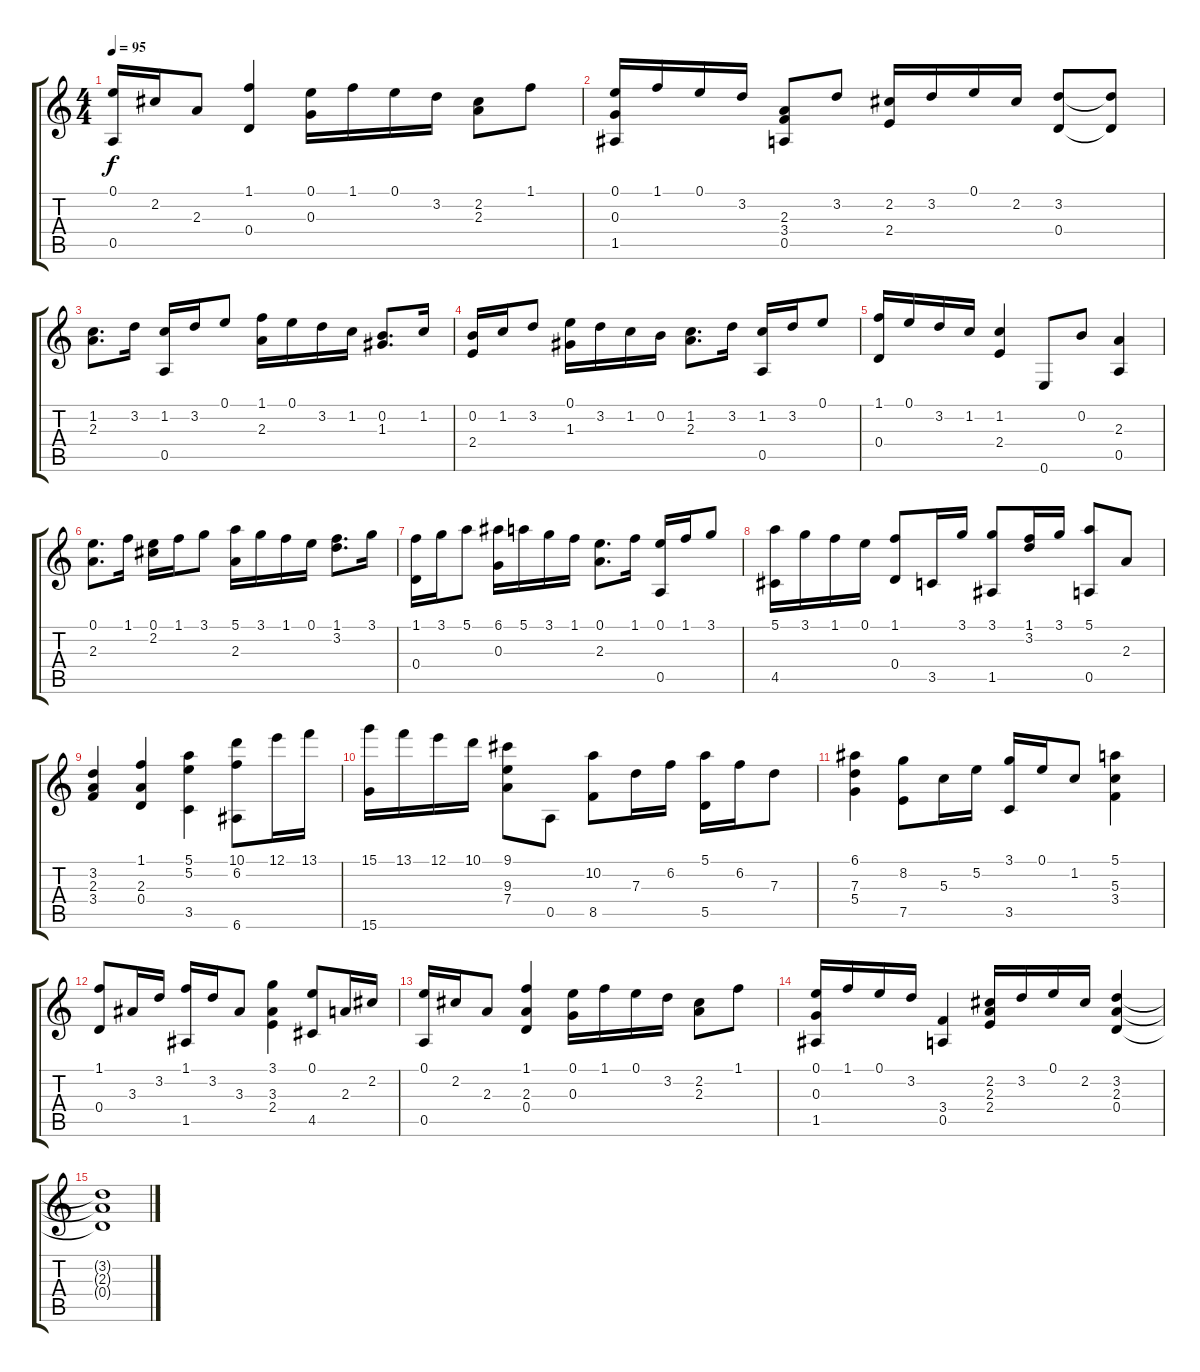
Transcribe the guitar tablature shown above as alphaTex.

\track "" {instrument acousticguitarnylon}
\staff {score tabs}
\tuning (E4 B3 G3 D3 A2 E2) {hide}
\ts (4 4)
\tempo 95
\clef g2
\ks c
(0.1 0.5).16{dy f} 2.2.16 2.3.8 (1.1 0.4).4 (0.1 0.3).16 1.1.16 0.1.16 3.2.16 (2.2 2.3).8 1.1.8 |
(0.1 0.3 1.5).16 1.1.16 0.1.16 3.2.16 (2.3 3.4 0.5).8 3.2.8 (2.2 2.4).16 3.2.16 0.1.16 2.2.16 (3.2 0.4).8 (3.2{t} 0.4{t}).8 |
(1.2 2.3).8{d} 3.2.16 (1.2 0.5).16 3.2.16 0.1.8 (1.1 2.3).16 0.1.16 3.2.16 1.2.16 (0.2 1.3).8{d} 1.2.16 |
(0.2 2.4).16 1.2.16 3.2.8 (0.1 1.3).16 3.2.16 1.2.16 0.2.16 (1.2 2.3).8{d} 3.2.16 (1.2 0.5).16 3.2.16 0.1.8 |
(1.1 0.4).16 0.1.16 3.2.16 1.2.16 (1.2 2.4).4 0.6.8 0.2.8 (2.3 0.5).4 |
(0.1 2.3).8{d} 1.1.16 (0.1 2.2).16 1.1.16 3.1.8 (5.1 2.3).16 3.1.16 1.1.16 0.1.16 (1.1 3.2).8{d} 3.1.16 |
(1.1 0.4).16 3.1.16 5.1.8 (6.1 0.3).16 5.1.16 3.1.16 1.1.16 (0.1 2.3).8{d} 1.1.16 (0.1 0.5).16 1.1.16 3.1.8 |
(5.1 4.5).16 3.1.16 1.1.16 0.1.16 (1.1 0.4).8 3.5.16 3.1.16 (3.1 1.5).8 (1.1 3.2).16 3.1.16 (5.1 0.5).8 2.3.8 |
(3.2 2.3 3.4).4 (1.1 2.3 0.4).4 (5.1 5.2 3.5).4 (10.1 6.2 6.6).8 12.1.16 13.1.16 |
(15.1 15.6).16 13.1.16 12.1.16 10.1.16 (9.1 9.3 7.4).8 0.5.8 (10.2 8.5).8 7.3.16 6.2.16 (5.1 5.5).16 6.2.16 7.3.8 |
(6.1 7.3 5.4).4 (8.2 7.5).8 5.3.16 5.2.16 (3.1 3.5).16 0.1.16 1.2.8 (5.1 5.3 3.4).4 |
(1.1 0.4).8 3.3.16 3.2.16 (1.1 1.5).16 3.2.16 3.3.8 (3.1 3.3 2.4).4 (0.1 4.5).8 2.3.16 2.2.16 |
(0.1 0.5).16 2.2.16 2.3.8 (1.1 2.3 0.4).4 (0.1 0.3).16 1.1.16 0.1.16 3.2.16 (2.2 2.3).8 1.1.8 |
(0.1 0.3 1.5).16 1.1.16 0.1.16 3.2.16 (3.4 0.5).4 (2.2 2.3 2.4).16 3.2.16 0.1.16 2.2.16 (3.2 2.3 0.4).4 |
(3.2{t} 2.3{t} 0.4{t}).1
